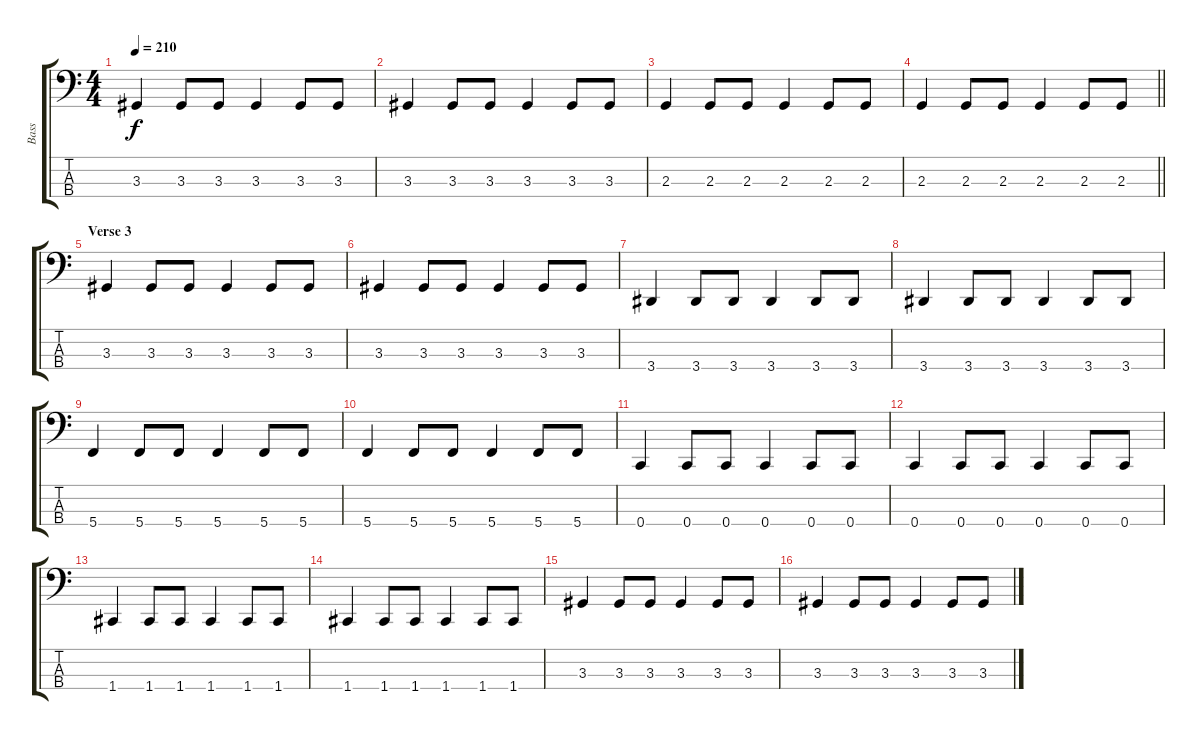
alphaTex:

\track ("Bass" "Bass") {instrument electricbasspick}
\staff {score tabs}
\tuning (Eb2 Bb1 F1 C1) {hide}
\ts (4 4)
\tempo 210
\clef f4
\ks c
3.3.4{dy f} 3.3.8 3.3.8 3.3.4 3.3.8 3.3.8 |
3.3.4 3.3.8 3.3.8 3.3.4 3.3.8 3.3.8 |
2.3.4 2.3.8 2.3.8 2.3.4 2.3.8 2.3.8 |
\barLineRight lightlight
2.3.4 2.3.8 2.3.8 2.3.4 2.3.8 2.3.8 |
\section ("" "Verse 3")
3.3.4 3.3.8 3.3.8 3.3.4 3.3.8 3.3.8 |
3.3.4 3.3.8 3.3.8 3.3.4 3.3.8 3.3.8 |
3.4.4 3.4.8 3.4.8 3.4.4 3.4.8 3.4.8 |
3.4.4 3.4.8 3.4.8 3.4.4 3.4.8 3.4.8 |
5.4.4 5.4.8 5.4.8 5.4.4 5.4.8 5.4.8 |
5.4.4 5.4.8 5.4.8 5.4.4 5.4.8 5.4.8 |
0.4.4 0.4.8 0.4.8 0.4.4 0.4.8 0.4.8 |
0.4.4 0.4.8 0.4.8 0.4.4 0.4.8 0.4.8 |
1.4.4 1.4.8 1.4.8 1.4.4 1.4.8 1.4.8 |
1.4.4 1.4.8 1.4.8 1.4.4 1.4.8 1.4.8 |
3.3.4 3.3.8 3.3.8 3.3.4 3.3.8 3.3.8 |
3.3.4 3.3.8 3.3.8 3.3.4 3.3.8 3.3.8
